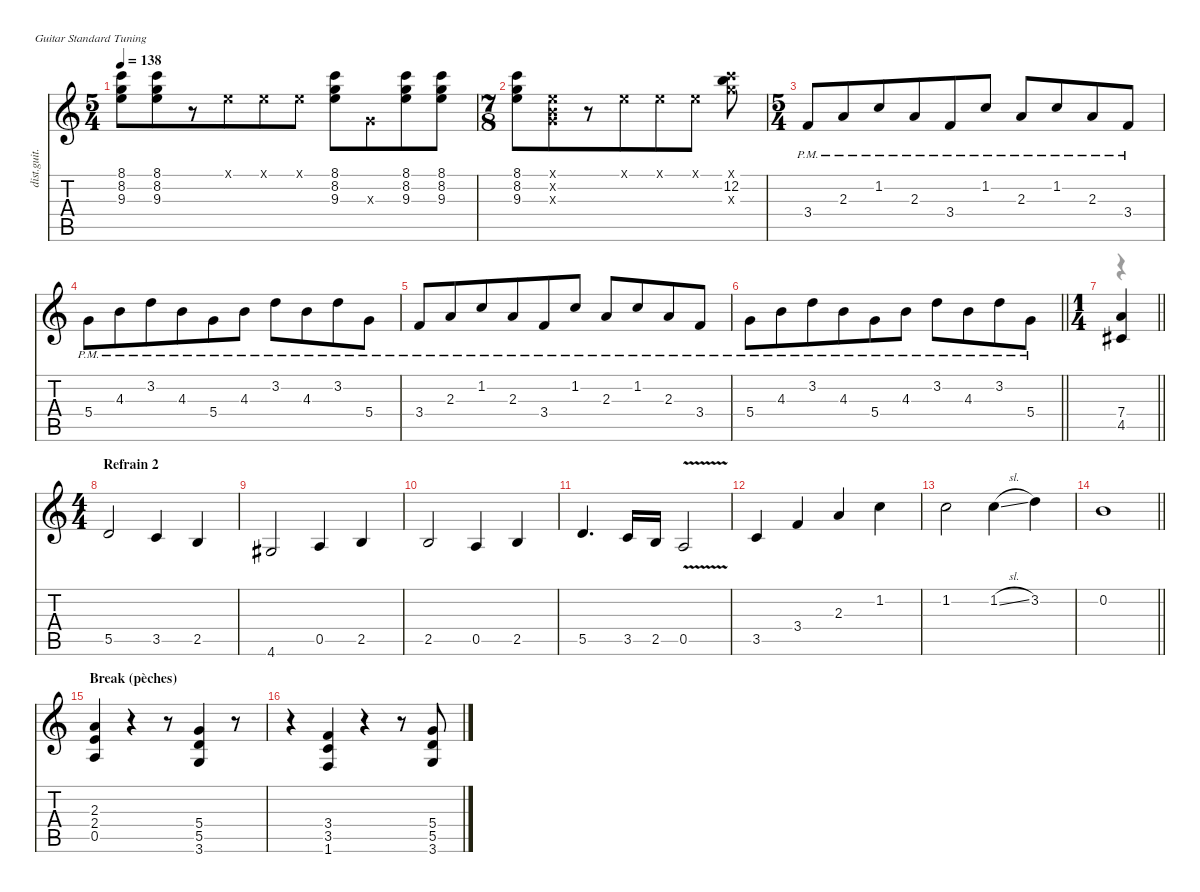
\defaultSystemsLayout 4
\hideDynamics
\bracketExtendMode nobrackets
\track ("Sylvain" "dist.guit.") {instrument distortionguitar}
\staff {score tabs}
\tuning (E4 B3 G3 D3 A2 E2)
\voice
\ts (5 4)
\beaming (8 6 4)
\tempo 138
\clef g2
\ks aminor
(8.1 8.2 9.3).8{dy f} (9.3 8.2 8.1).8 r.8 0.1{x}.8 0.1{x}.8 0.1{x}.8 (8.1 8.2 9.3).8 0.3{x}.8 (9.3 8.2 8.1).8 (8.1 8.2 9.3).8 |
\ts (7 8)
\beaming (8 6 4)
(8.1 8.2 9.3).8 (0.3{x} 0.2{x} 0.1{x}).8 r.8 0.1{x}.8 0.1{x}.8 0.1{x}.8 (8.1{x} 12.2 12.3{x}).8 |
\ts (5 4)
\beaming (8 6 4)
3.4{pm}.8 2.3{pm}.8 1.2{pm}.8 2.3{pm}.8 3.4{pm}.8 1.2{pm}.8 2.3{pm}.8 1.2{pm}.8 2.3{pm}.8 3.4{pm}.8 |
5.4{pm}.8 4.3{pm}.8 3.2{pm}.8 4.3{pm}.8 5.4{pm}.8 4.3{pm}.8 3.2{pm}.8 4.3{pm}.8 3.2{pm}.8 5.4{pm}.8 |
3.4{pm}.8 2.3{pm}.8 1.2{pm}.8 2.3{pm}.8 3.4{pm}.8 1.2{pm}.8 2.3{pm}.8 1.2{pm}.8 2.3{pm}.8 3.4{pm}.8 |
\barLineRight lightlight
5.4{pm}.8 4.3{pm}.8 3.2{pm}.8 4.3{pm}.8 5.4{pm}.8 4.3{pm}.8 3.2{pm}.8 4.3{pm}.8 3.2{pm}.8 5.4{pm}.8 |
\ts (1 4)
\beaming (8 2)
\barLineRight lightlight
(7.4 4.5{acc #}).4{instrument distortionguitar} |
\ts (4 4)
\beaming (8 2 2 2 2)
\section ("" "Refrain 2")
5.5.2 3.5.4 2.5.4 |
4.6{acc #}.2 0.5.4 2.5.4 |
2.5.2 0.5.4 2.5.4 |
5.5.4{d} 3.5.16 2.5.16 0.5{v}.2 |
3.5.4 3.4.4 2.3.4 1.2.4 |
1.2.2 1.2{sl}.4 3.2.4 |
\barLineRight lightlight
0.2.1 |
\section ("" "Break (pèches)")
(0.5 2.4 2.3).4 r.4 r.8 (3.6 5.5 5.4).4 r.8 |
r.4 (1.6 3.5 3.4).4 r.4 r.8 (3.6 5.5 5.4).8
\voice
\clef g2
\ottava regular
\simile none
\ks aminor
|
|
|
|
|
\barLineRight lightlight
|
\barLineRight lightlight
r.4{dy mf} |
|
|
|
|
|
|
\barLineRight lightlight
|
|
